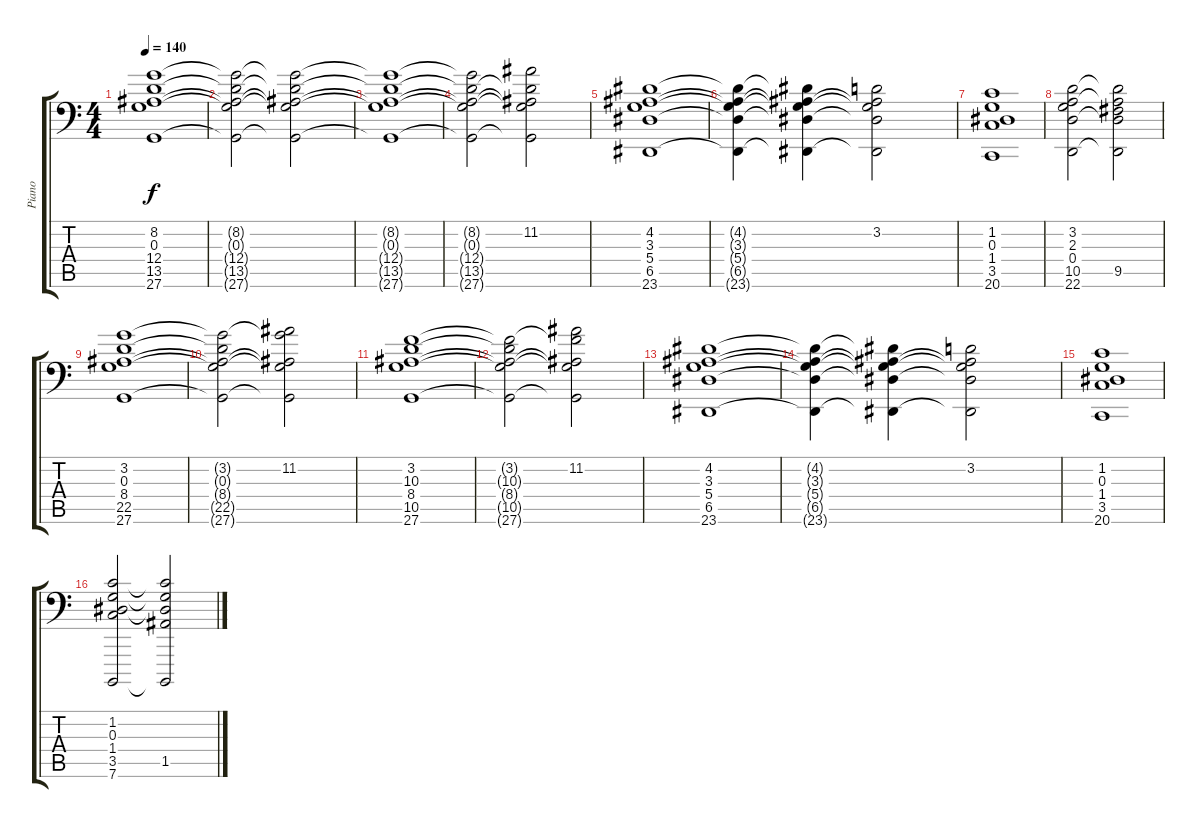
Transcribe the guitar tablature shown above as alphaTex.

\track ("Piano" "Piano") {instrument acousticgrandpiano}
\staff {score tabs}
\tuning (E5 B3 G3 D3 A2 E0) {hide}
\ts (4 4)
\tempo 140
\clef f4
\ks c
(8.2 0.3 12.4 13.5 27.6).1{dy f} |
(8.2{t} 0.3{t} 12.4{t} 13.5{t} 27.6{t}).2 (8.2{t} 0.3{t} 12.4{t} 13.5{t} 27.6{t}).2 |
(8.2{t} 0.3{t} 12.4{t} 13.5{t} 27.6{t}).1 |
(8.2{t} 0.3{t} 12.4{t} 13.5{t} 27.6{t}).2 (11.2 0.3{t} 12.4{t} 13.5{t} 27.6{t}).2 |
(4.2 3.3 5.4 6.5 23.6).1 |
(4.2{t} 3.3{t} 5.4{t} 6.5{t} 23.6{t}).4 (4.2{t} 3.3{t} 5.4{t} 6.5{t} 23.6{t}).4 (3.2 3.3{t} 5.4{t} 6.5{t} 23.6{t}).2 |
(1.2 0.3 1.4 3.5 20.6).1 |
(3.2 2.3 0.4 10.5 22.6).2 (3.2{t} 2.3{t} 0.4{t} 9.5 22.6{t}).2 |
(3.2 0.3 8.4 22.5 27.6).1 |
(3.2{t} 0.3{t} 8.4{t} 22.5{t} 27.6{t}).2 (11.2 0.3{t} 8.4{t} 22.5{t} 27.6{t}).2 |
(3.2 10.3 8.4 10.5 27.6).1 |
(3.2{t} 10.3{t} 8.4{t} 10.5{t} 27.6{t}).2 (11.2 10.3{t} 8.4{t} 10.5{t} 27.6{t}).2 |
(4.2 3.3 5.4 6.5 23.6).1 |
(4.2{t} 3.3{t} 5.4{t} 6.5{t} 23.6{t}).4 (4.2{t} 3.3{t} 5.4{t} 6.5{t} 23.6{t}).4 (3.2 3.3{t} 5.4{t} 6.5{t} 23.6{t}).2 |
(1.2 0.3 1.4 3.5 20.6).1 |
(1.2 0.3 1.4 3.5 7.6).2 (1.2{t} 0.3{t} 1.4{t} 1.5 7.6{t}).2
